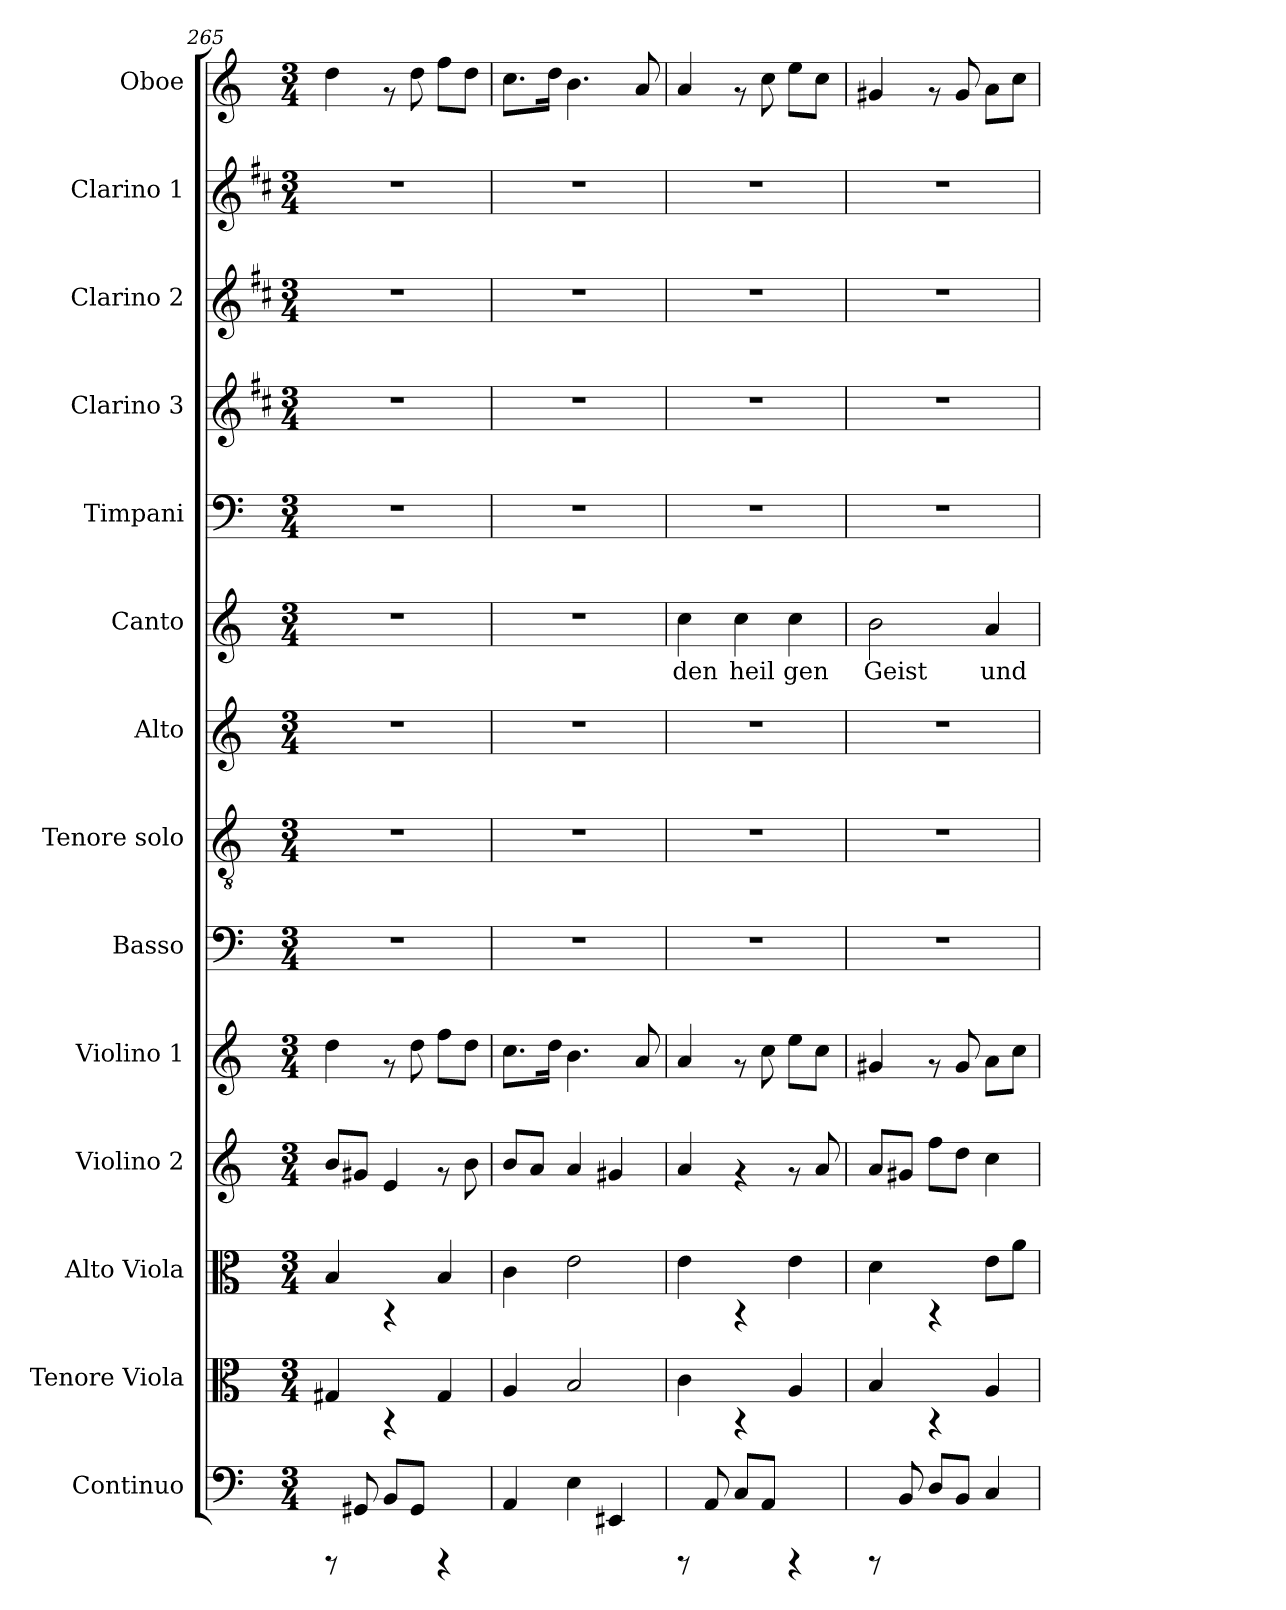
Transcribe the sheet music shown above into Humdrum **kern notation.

**kern	**kern	**kern	**kern	**kern	**kern	**kern	**kern	**kern	**text	**kern	**kern	**kern	**kern	**kern
*part14	*part13	*part12	*part11	*part10	*part9	*part8	*part7	*part6	*part6	*part5	*part4	*part3	*part2	*part1
*staff14	*staff13	*staff12	*staff11	*staff10	*staff9	*staff8	*staff7	*staff6	*staff6	*staff5	*staff4	*staff3	*staff2	*staff1
*I"Continuo	*I"Tenore Viola	*I"Alto Viola	*I"Violino 2	*I"Violino 1	*I"Basso	*I"Tenore solo	*I"Alto	*I"Canto	*	*I"Timpani	*I"Clarino 3	*I"Clarino 2	*I"Clarino 1	*I"Oboe
*I'Continuo	*I'Tenore Viola	*I'Alto Viola	*I'Violino 2	*I'Violino 1	*I'Basso	*I'Tenore	*I'Alto	*I'Canto	*	*I'Timpani	*I'Clarino 3	*I'Clarino 2	*I'Clarino 1	*I'Oboe
*clefF4	*clefC3	*clefC3	*clefG2	*clefG2	*clefF4	*clefGv2	*clefG2	*clefG2	*	*clefF4	*clefG2	*clefG2	*clefG2	*clefG2
*	*	*	*	*	*	*	*	*	*	*	*ITrd1c2	*ITrd1c2	*ITrd1c2	*
*k[]	*k[]	*k[]	*k[]	*k[]	*k[]	*k[]	*k[]	*k[]	*	*k[]	*k[]	*k[]	*k[]	*k[]
*C:	*C:	*C:	*C:	*C:	*C:	*C:	*C:	*C:	*	*C:	*C:	*C:	*C:	*C:
*M3/4	*M3/4	*M3/4	*M3/4	*M3/4	*M3/4	*M3/4	*M3/4	*M3/4	*	*M3/4	*M3/4	*M3/4	*M3/4	*M3/4
=265	=265	=265	=265	=265	=265	=265	=265	=265	=265	=265	=265	=265	=265	=265
8rCCC	4G#X/	4B/	8b/L	4dd\	2.r	2.r	2.r	2.r	.	2.r	2.r	2.r	2.r	4dd\
8GG#/	.	.	8g#X/J	.	.	.	.	.	.	.	.	.	.	.
8BB/L	4rAA	4rAA	4e/	8rf	.	.	.	.	.	.	.	.	.	8rf
8GG#/J	.	.	.	8dd\	.	.	.	.	.	.	.	.	.	8dd\
4rCCC	4G#/	4B/	8rf	8ff\L	.	.	.	.	.	.	.	.	.	8ff\L
.	.	.	8b\	8dd\J	.	.	.	.	.	.	.	.	.	8dd\J
=266	=266	=266	=266	=266	=266	=266	=266	=266	=266	=266	=266	=266	=266	=266
4AA/	4A/	4c\	8b/L	8.cc\L	2.r	2.r	2.r	2.r	.	2.r	2.r	2.r	2.r	8.cc\L
.	.	.	8a/J	.	.	.	.	.	.	.	.	.	.	.
.	.	.	.	16dd\J	.	.	.	.	.	.	.	.	.	16dd\J
4E\	2B/	2e\	4a/	4.b\	.	.	.	.	.	.	.	.	.	4.b\
4EE#/	.	.	4g#X/	.	.	.	.	.	.	.	.	.	.	.
.	.	.	.	8a/	.	.	.	.	.	.	.	.	.	8a/
=267	=267	=267	=267	=267	=267	=267	=267	=267	=267	=267	=267	=267	=267	=267
!	!	!	!	!	!	!	!	!	!LO:LY:b:cj	!	!	!	!	!
8rCCC	4c\	4e\	4a/	4a/	2.r	2.r	2.r	4cc\	den	2.r	2.r	2.r	2.r	4a/
8AA/	.	.	.	.	.	.	.	.	.	.	.	.	.	.
!	!	!	!	!	!	!	!	!	!LO:LY:b:cj	!	!	!	!	!
8C/L	4rAA	4rAA	4rf	8rf	.	.	.	4cc\	heil	.	.	.	.	8rf
8AA/J	.	.	.	8cc\	.	.	.	.	.	.	.	.	.	8cc\
!	!	!	!	!	!	!	!	!	!LO:LY:b:cj	!	!	!	!	!
4rCCC	4A/	4e\	8rf	8ee\L	.	.	.	4cc\	gen	.	.	.	.	8ee\L
.	.	.	8a/	8cc\J	.	.	.	.	.	.	.	.	.	8cc\J
=268	=268	=268	=268	=268	=268	=268	=268	=268	=268	=268	=268	=268	=268	=268
!	!	!	!	!	!	!	!	!	!LO:LY:b:cj	!	!	!	!	!
8rCCC	4B/	4d\	8a/L	4g#X/	2.r	2.r	2.r	2b\	Geist	2.r	2.r	2.r	2.r	4g#X/
8BB/	.	.	8g#X/J	.	.	.	.	.	.	.	.	.	.	.
8D/L	4rAA	4rAA	8ff\L	8rf	.	.	.	.	.	.	.	.	.	8rf
8BB/J	.	.	8dd\J	8g#/	.	.	.	.	.	.	.	.	.	8g#/
!	!	!	!	!	!	!	!	!	!LO:LY:b:cj	!	!	!	!	!
4C/	4A/	8e\L	4cc\	8a\L	.	.	.	4a/	und	.	.	.	.	8a\L
.	.	8a\J	.	8cc\J	.	.	.	.	.	.	.	.	.	8cc\J
=	=	=	=	=	=	=	=	=	=	=	=	=	=	=
*-	*-	*-	*-	*-	*-	*-	*-	*-	*-	*-	*-	*-	*-	*-
